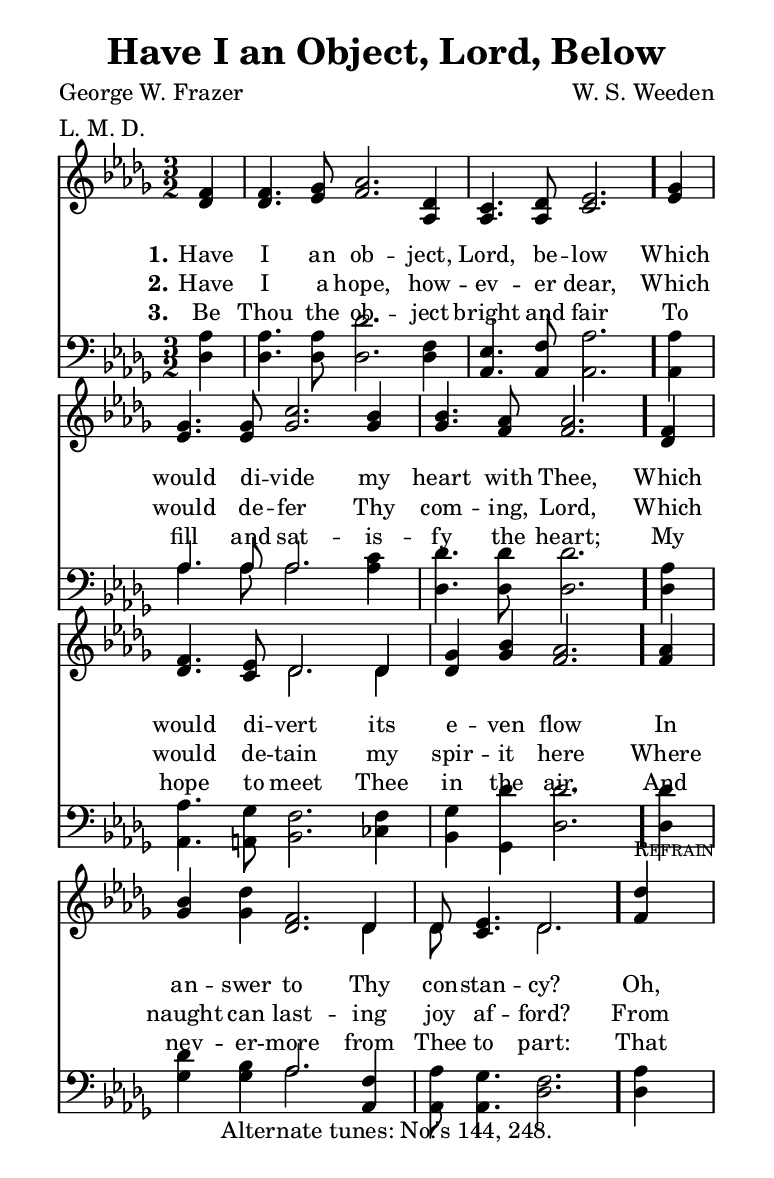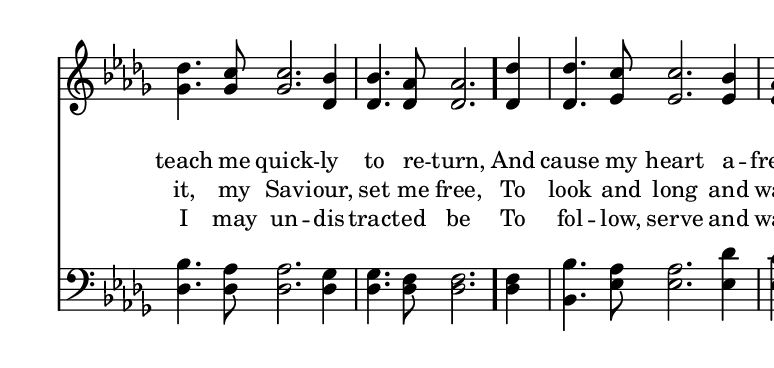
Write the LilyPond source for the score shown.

\include "common/global.ily"
\paper {
  \include "common/paper.ily"
  systems-per-page = 4
system-count = 5
ragged-last-bottom = ##t

  oddFooterMarkup = \markup { \fill-line { \on-the-fly \first-page "Alternate tunes: No.’s 144, 248." } }
}

\header{
  hymnnumber = "164"
  title = "Have I an Object, Lord, Below"
  tunename = "Mother’s Prayer"
  meter = "L. M. D."
  poet = "George W. Frazer"
  composer = "W. S. Weeden"
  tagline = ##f
}

patternAA = { c4 | c4. c8 c2. c4 | c4. c8 c2. }
patternAB = { c4 | c4. c8 c2. c4 | c4  c4 c2. }
patternAC = { c4 | c4. c8 c2. c4 | c8 c4. c2. }

patternBA = { c4 | c4  c4 c2. c4 | c8 c4. c2. }

global = {
  \include "common/overrides.ily"
  \override Staff.TimeSignature.style = #'numbered
  \time 3/2
  \override Score.MetronomeMark.transparent = ##t % hide all fermata changes too
  \tempo 2=70
  \key des \major
  \partial 4
  \autoBeamOff
}

notesSoprano = {
\global
\relative c' {

  \changePitch \patternAA { f | f ges aes des, | c des ees }
  \changePitch \patternAA { ges | ges ges c bes | bes aes aes }
  \changePitch \patternAB { f | f ees des des | ges bes aes }
  \changePitch \patternBA { aes | bes des f, des | des ees des } \eogbreak

  << s^\markup { \small \caps "Refrain" }
  \changePitch \patternAA { des' | des c c bes | bes aes aes } >>
  \changePitch \patternAA { des | des c c bes | aes g aes }
  \changePitch \patternAB { ges | f ees des des | ges bes des }
  \changePitch \patternAC { des | c bes aes des, | f ees des }

  \bar "|."

}
}

notesAlto = {
\global
\relative e' {

  \changePitch \patternAA { des | des ees f aes, | aes aes c }
  \changePitch \patternAA { ees | ees ees ges ges | ges f f }
  \changePitch \patternAB { des | des c des des | des ges f }
  \changePitch \patternBA { f | ges ges des des | des c des }

  \changePitch \patternAA { f | ges ges ges des | des des des }
  \changePitch \patternAA { des | des ees ees ees | ees ees ees }
  \changePitch \patternAB { ees | des des des des | ees ges ges }
  \changePitch \patternAC { bes | aes ges f des | des c des }

}
}

notesTenor = {
\global
\relative a {

  \changePitch \patternAA { aes | aes aes des f, | ees f aes }
  \changePitch \patternAA { aes | aes aes aes c | des des des }
  \changePitch \patternAB { aes | aes ges f f | ges des' des }
  \changePitch \patternBA { des | des bes aes f | aes ges f }

  \changePitch \patternAA { aes | bes aes aes ges | ges f f }
  \changePitch \patternAA { f | bes aes aes des | c bes c }
  \changePitch \patternAB { aes | aes ges f f | ges des' bes }
  \changePitch \patternAC { des | des des des f, | aes ges f }

}
}

notesBass = {
\global
\relative f {

  \changePitch \patternAA { des | des des des des | aes aes aes }
  \changePitch \patternAA { aes | aes' aes aes aes | des, des des }
  \changePitch \patternAB { des | aes a bes ces | bes ges des' }
  \changePitch \patternBA { des | ges ges aes aes, | aes aes des }

  \changePitch \patternAA { des | des des des des | des des des }
  \changePitch \patternAA { des | bes ees ees ees | ees ees aes, }
  \changePitch \patternAB { aes | des des des ces | bes ges ges }
  \changePitch \patternAC { ges' | ges ges aes aes, | aes aes des }

}
}

wordsA = \lyricmode {
\set stanza = "1."

Have I an ob -- ject, Lord, be -- low \bar "."
Which would di -- vide my heart with Thee, \bar "."
Which would di -- vert its e -- ven flow \bar "."
In an -- swer to Thy con -- stan -- cy? \bar "."
Oh, teach me quick -- ly to re -- turn, \bar "."
And cause my heart a -- fresh to burn. \bar "."
%{HIDE>%} Oh, teach me quick -- ly to re -- turn, \bar "."
And cause my heart a -- fresh to burn. %{<HIDE%} \bar "."

}

wordsB = \lyricmode {
\set stanza = "2."

Have I a hope, how -- ev -- er dear,
Which would de -- fer Thy com -- ing, Lord,
Which would de -- tain my spir -- it here
Where naught can last -- ing joy af -- ford?
From it, my Sav -- iour, set me free,
To look and long and wait for Thee.
%{HIDE>%} From it, my Sav -- iour, set me free,
To look and long and wait for Thee. %{<HIDE%}

}

wordsC = \lyricmode {
\set stanza = "3."

Be Thou the ob -- ject bright and fair
To fill and sat -- is -- fy the heart;
My hope to meet Thee in the air,
And nev -- er -- more from Thee to part:
That I may un -- dis -- tract -- ed be
To fol -- low, serve and wait for Thee.
%{HIDE>%} That I may un -- dis -- tract -- ed be
To fol -- low, serve and wait for Thee. %{<HIDE%}

}

\score {
  \context ChoirStaff <<
    \context Staff = upper <<
      \set Staff.autoBeaming = ##f
      \set ChoirStaff.systemStartDelimiter = #'SystemStartBar
      \set ChoirStaff.printPartCombineTexts = ##f
      \partcombine #'(2 . 11) \notesSoprano \notesAlto
      \context NullVoice = sopranos { \voiceOne << \notesSoprano >> }
      \context Lyrics = one   \lyricsto sopranos \wordsA
      \context Lyrics = two   \lyricsto sopranos \wordsB
      \context Lyrics = three \lyricsto sopranos \wordsC
    >>
    \context Staff = men <<
      \set Staff.autoBeaming = ##f
      \clef bass
      \set ChoirStaff.printPartCombineTexts = ##f
      \partcombine #'(2 . 11) \notesTenor \notesBass
    >>
  >>
  \layout {
    \include "common/layout.ily"
  }
  #(cond ((ly:get-option 'eog-midi-permitted) #{ \midi{
    \include "common/midi.ily"
  } #}))
}

\version "2.19.49"  % necessary for upgrading to future LilyPond versions.

% vi:set et ts=2 sw=2 ai nocindent syntax=lilypond:
